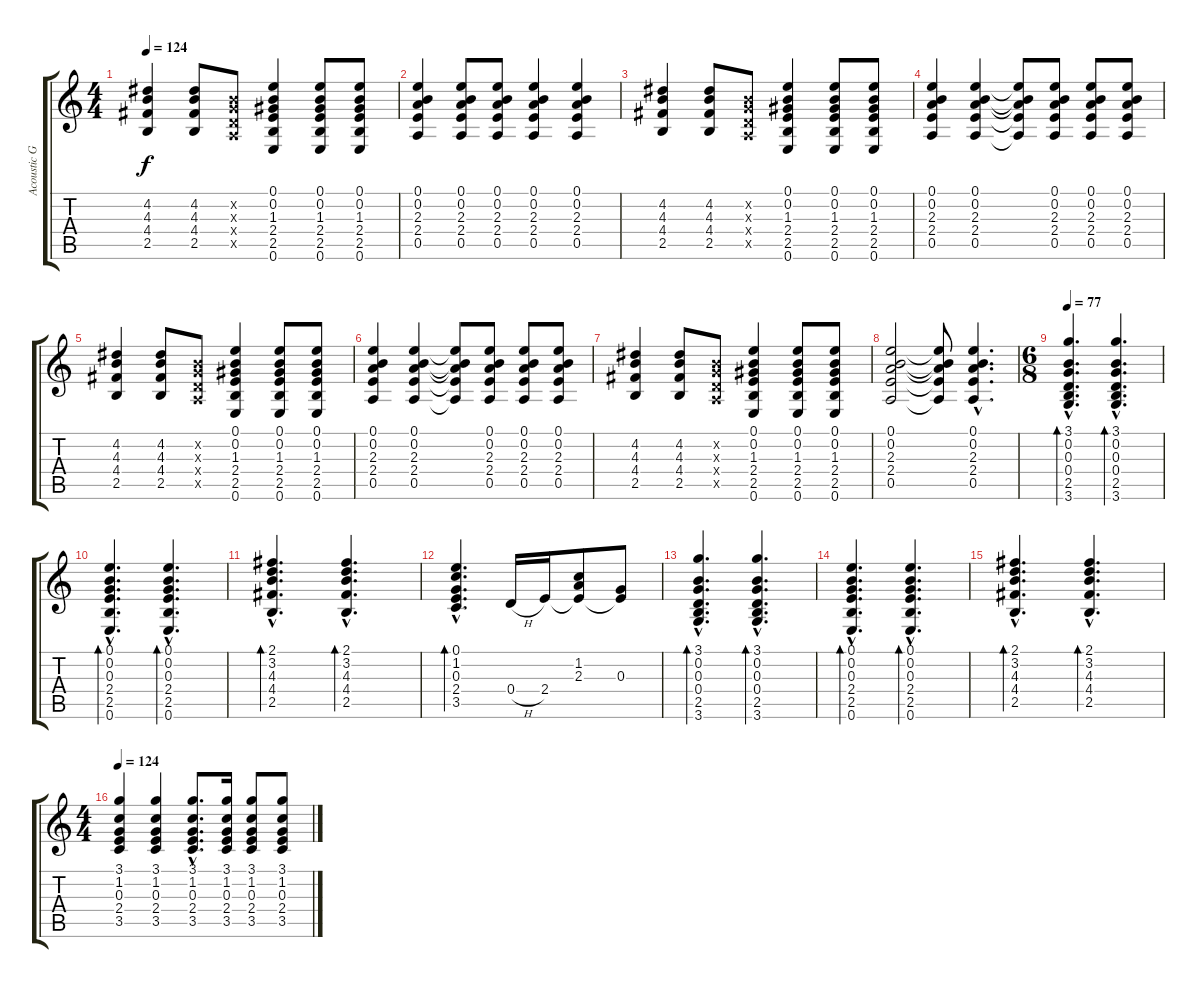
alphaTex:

\track ("Acoustic Guitar (Peter Buck)" "Acoustic G") {instrument acousticguitarnylon}
\staff {score tabs}
\tuning (E4 B3 G3 D3 A2 E2) {hide}
\ts (4 4)
\tempo 124
\clef g2
\ks c
(4.2 4.3 4.4 2.5).4{dy f} (4.2 4.3 4.4 2.5).8 (0.2{x} 0.3{x} 0.4{x} 0.5{x}).8 (0.1 0.2 1.3 2.4 2.5 0.6).4 (0.1 0.2 1.3 2.4 2.5 0.6).8 (0.1 0.2 1.3 2.4 2.5 0.6).8 |
(0.1 0.2 2.3 2.4 0.5).4 (0.1 0.2 2.3 2.4 0.5).8 (0.1 0.2 2.3 2.4 0.5).8 (0.1 0.2 2.3 2.4 0.5).4 (0.1 0.2 2.3 2.4 0.5).4 |
(4.2 4.3 4.4 2.5).4 (4.2 4.3 4.4 2.5).8 (0.2{x} 0.3{x} 0.4{x} 0.5{x}).8 (0.1 0.2 1.3 2.4 2.5 0.6).4 (0.1 0.2 1.3 2.4 2.5 0.6).8 (0.1 0.2 1.3 2.4 2.5 0.6).8 |
(0.1 0.2 2.3 2.4 0.5).4 (0.1 0.2 2.3 2.4 0.5).4 (0.1{t} 0.2{t} 2.3{t} 2.4{t} 0.5{t}).8 (0.1 0.2 2.3 2.4 0.5).8 (0.1 0.2 2.3 2.4 0.5).8 (0.1 0.2 2.3 2.4 0.5).8 |
(4.2 4.3 4.4 2.5).4 (4.2 4.3 4.4 2.5).8 (0.2{x} 0.3{x} 0.4{x} 0.5{x}).8 (0.1 0.2 1.3 2.4 2.5 0.6).4 (0.1 0.2 1.3 2.4 2.5 0.6).8 (0.1 0.2 1.3 2.4 2.5 0.6).8 |
(0.1 0.2 2.3 2.4 0.5).4 (0.1 0.2 2.3 2.4 0.5).4 (0.1{t} 0.2{t} 2.3{t} 2.4{t} 0.5{t}).8 (0.1 0.2 2.3 2.4 0.5).8 (0.1 0.2 2.3 2.4 0.5).8 (0.1 0.2 2.3 2.4 0.5).8 |
(4.2 4.3 4.4 2.5).4 (4.2 4.3 4.4 2.5).8 (0.2{x} 0.3{x} 0.4{x} 0.5{x}).8 (0.1 0.2 1.3 2.4 2.5 0.6).4 (0.1 0.2 1.3 2.4 2.5 0.6).8 (0.1 0.2 1.3 2.4 2.5 0.6).8 |
(0.1 0.2 2.3 2.4 0.5).2 (0.1{t} 0.2{t} 2.3{t} 2.4{t} 0.5{t}).8 (0.1{hac} 0.2{hac} 2.3{hac} 2.4{hac} 0.5{hac}).4{d} |
\ts (6 8)
\tempo 77
(3.1{hac} 0.2{hac} 0.3{hac} 0.4{hac} 2.5{hac} 3.6{hac}).4{d bd 60} (3.1{hac} 0.2{hac} 0.3{hac} 0.4{hac} 2.5{hac} 3.6{hac}).4{d bd 60} |
(0.1{hac} 0.2{hac} 0.3{hac} 2.4{hac} 2.5{hac} 0.6{hac}).4{d bd 60} (0.1{hac} 0.2{hac} 0.3{hac} 2.4{hac} 2.5{hac} 0.6{hac}).4{d bd 60} |
(2.1{hac} 3.2{hac} 4.3{hac} 4.4{hac} 2.5{hac}).4{d bd 60} (2.1{hac} 3.2{hac} 4.3{hac} 4.4{hac} 2.5{hac}).4{d bd 60} |
(0.1{hac} 1.2{hac} 0.3{hac} 2.4{hac} 3.5{hac}).4{d bd 60} 0.4{h}.16 2.4.16 (1.2 2.3 2.4{t}).8 (0.3 2.4{t}).8 |
(3.1{hac} 0.2{hac} 0.3{hac} 0.4{hac} 2.5{hac} 3.6{hac}).4{d bd 60} (3.1{hac} 0.2{hac} 0.3{hac} 0.4{hac} 2.5{hac} 3.6{hac}).4{d bd 60} |
(0.1{hac} 0.2{hac} 0.3{hac} 2.4{hac} 2.5{hac} 0.6{hac}).4{d bd 60} (0.1{hac} 0.2{hac} 0.3{hac} 2.4{hac} 2.5{hac} 0.6{hac}).4{d bd 60} |
(2.1{hac} 3.2{hac} 4.3{hac} 4.4{hac} 2.5{hac}).4{d bd 60} (2.1{hac} 3.2{hac} 4.3{hac} 4.4{hac} 2.5{hac}).4{d bd 60} |
\ts (4 4)
\tempo 124
(3.1 1.2 0.3 2.4 3.5).4 (3.1 1.2 0.3 2.4 3.5).4 (3.1{hac} 1.2{hac} 0.3{hac} 2.4{hac} 3.5{hac}).8{d} (3.1 1.2 0.3 2.4 3.5).16 (3.1 1.2 0.3 2.4 3.5).8 (3.1 1.2 0.3 2.4 3.5).8
